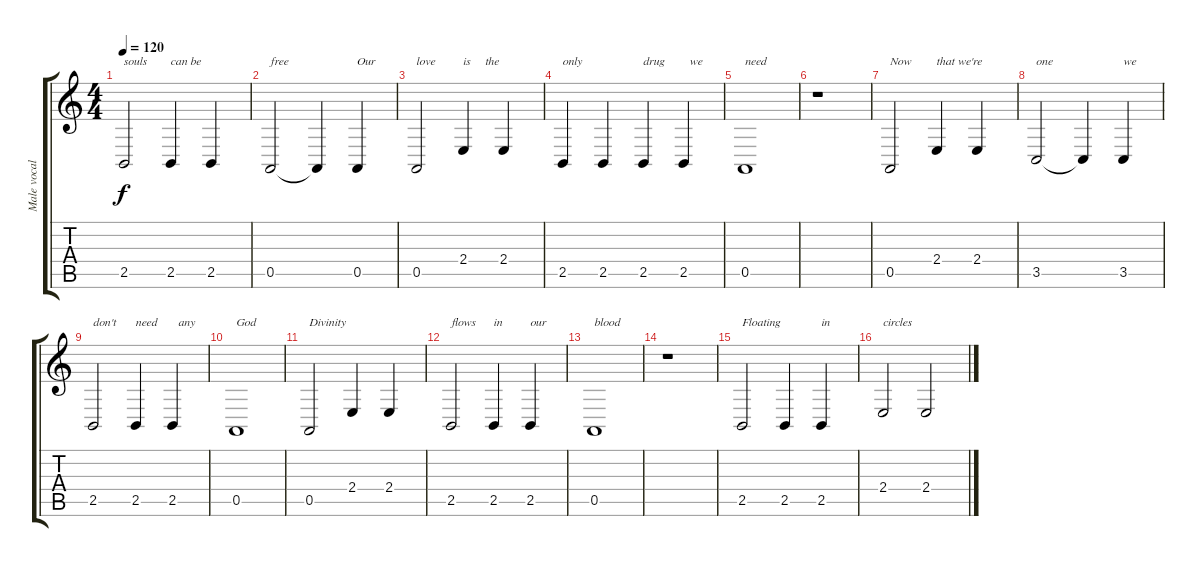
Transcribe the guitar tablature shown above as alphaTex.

\track ("Male vocals" "Male vocal") {instrument violin}
\staff {score tabs}
\tuning (E4 B3 G3 D3 A2 E2) {hide}
\ts (4 4)
\tempo 120
\clef g2
\ks c
2.5.2{txt "souls" dy f} 2.5.4{txt "can be"} 2.5.4 |
0.5.2{txt "free"} 0.5{t}.4 0.5.4{txt "Our"} |
0.5.2{txt "love"} 2.4.4{txt "is     the"} 2.4.4 |
2.5.4{txt "only"} 2.5.4 2.5.4{txt "drug"} 2.5.4{txt "  we "} |
0.5.1{txt "need"} |
r.1 |
0.5.2{txt "Now"} 2.4.4{txt "that we're"} 2.4.4 |
3.5.2{txt "one"} 3.5{t}.4 3.5.4{txt "we"} |
2.5.2{txt "don't"} 2.5.4{txt "need"} 2.5.4{txt "  any"} |
0.5.1{txt "God"} |
0.5.2{txt "Divinity"} 2.4.4 2.4.4 |
2.5.2{txt "flows"} 2.5.4{txt "in"} 2.5.4{txt "our"} |
0.5.1{txt "blood"} |
r.1 |
2.5.2{txt "Floating"} 2.5.4 2.5.4{txt "in"} |
2.4.2{txt "circles"} 2.4.2
